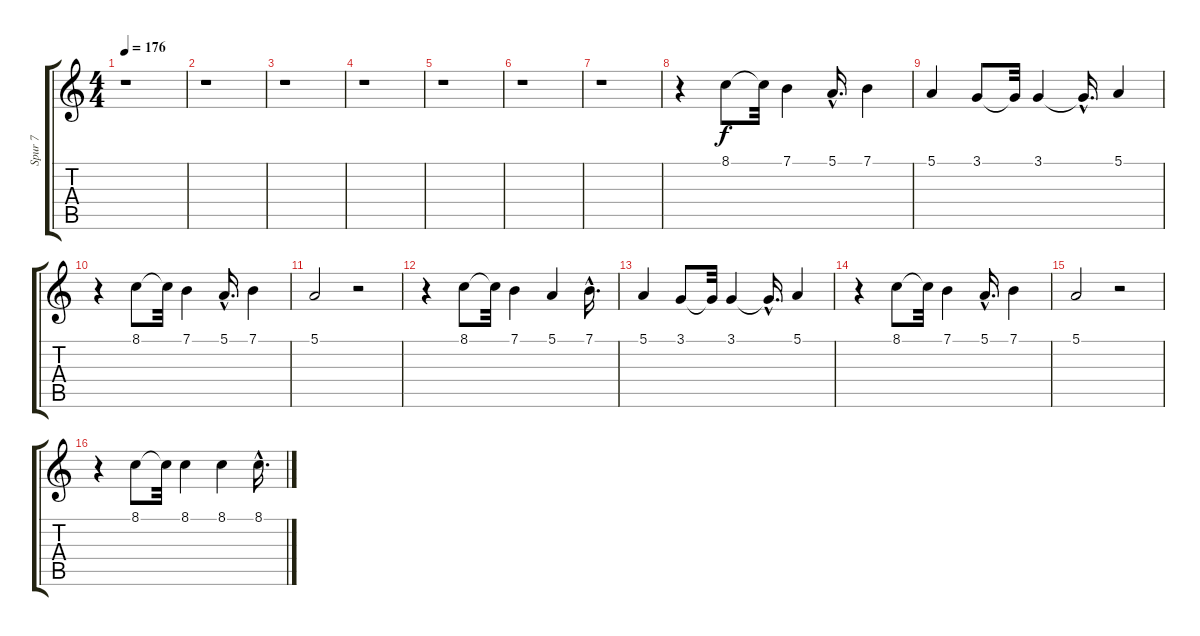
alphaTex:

\track ("Spur 7" "Spur 7") {instrument lead6voice}
\staff {score tabs}
\tuning (E4 B3 G3 D3 A2 E2) {hide}
\ts (4 4)
\tempo 176
\clef g2
\ks c
r.1{dy f} |
r.1 |
r.1 |
r.1 |
r.1 |
r.1 |
r.1 |
r.4 8.1.8 8.1{t}.32 7.1.4 5.1{hac}.16{d} 7.1.4 |
5.1.4 3.1.8 3.1{t}.32 3.1.4 3.1{hac t}.16{d} 5.1.4 |
r.4 8.1.8 8.1{t}.32 7.1.4 5.1{hac}.16{d} 7.1.4 |
5.1.2 r.2 |
r.4 8.1.8 8.1{t}.32 7.1.4 5.1.4 7.1{hac}.16{d} |
5.1.4 3.1.8 3.1{t}.32 3.1.4 3.1{hac t}.16{d} 5.1.4 |
r.4 8.1.8 8.1{t}.32 7.1.4 5.1{hac}.16{d} 7.1.4 |
5.1.2 r.2 |
r.4 8.1.8 8.1{t}.32 8.1.4 8.1.4 8.1{hac}.16{d}
